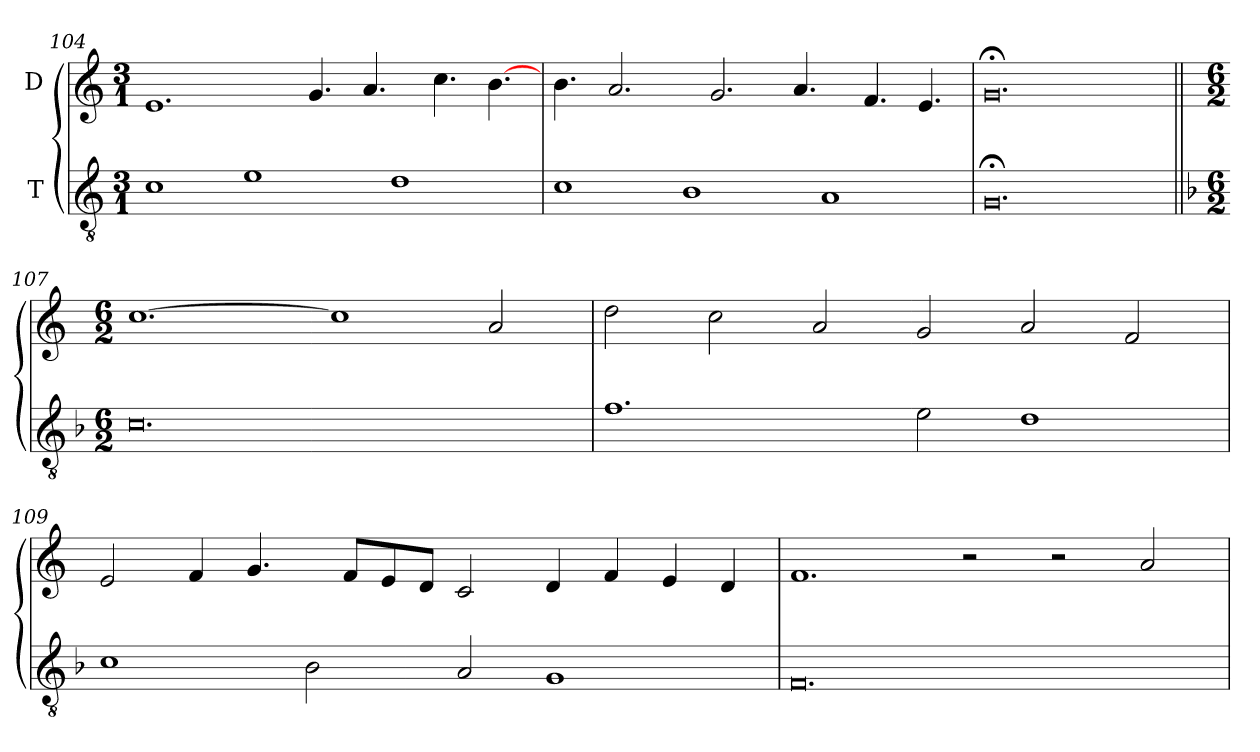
**kern	**kern
*part2	*part1
*staff2	*staff1
*I"T	*I"D
*clefGv2	*clefG2
*ITrd7c12	*
*k[]	*k[]
*C:	*C:
*M3/1	*M3/1
=104	=104
1Ci\	1.ei/
1Ei\	.
.	4.gi/
.	4.ai/
1Di\	.
.	4.cci\
.	[4.bi\
=105	=105
1Ci\	4.bi\
.	2.ai/
1BBi/	.
.	2.gi/
.	4.ai/
1AAi/	.
.	4.fi/
.	4.ei/
=106	=106
0.GG;i/	0.g;i/
!!LO:LB:g=z
=107||	=107||
*k[b-]	*
*F:	*
*M6/2	*M6/2
0.Ci\	[1.cci\
.	1cci\]
.	2ai/
=108	=108
1.Fi\	2ddi\
.	2cci\
.	2ai/
2Ei\	2gi/
1Di\	2ai/
.	2fi/
=109	=109
1Ci\	2ei/
.	4fi/
.	4.gi/
2BB-i\	.
.	8fi/L
.	8ei/
.	8di/J
2AAi/	2ci/
1GGi/	4di/
.	4fi/
.	4ei/
.	4di/
=110	=110
0.FFi/	1.fi/
.	2r
.	2r
.	2ai/
=	=
*-	*-
